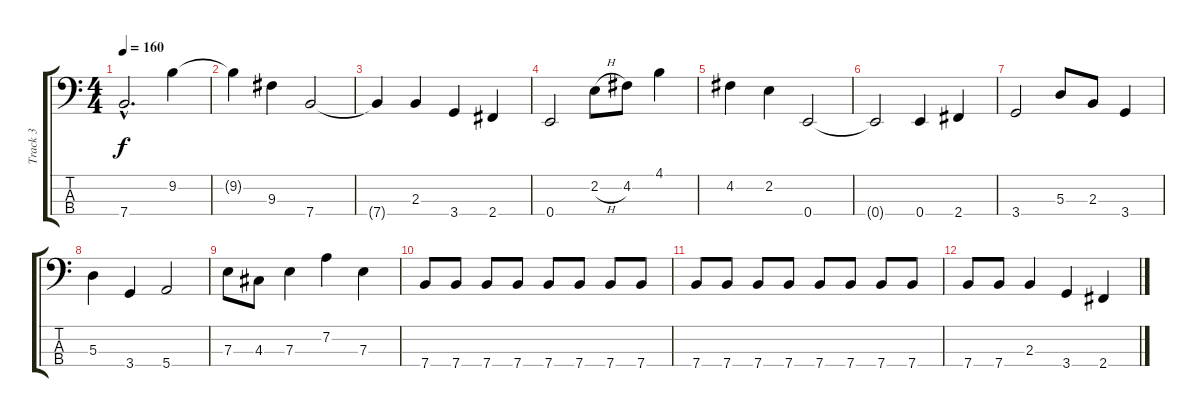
\track ("Track 3" "Track 3") {instrument electricbassfinger}
\staff {score tabs}
\tuning (G2 D2 A1 E1) {hide}
\ts (4 4)
\tempo 160
\clef f4
\ks c
7.4{hac}.2{d dy f instrument electricbassfinger} 9.2.4 |
9.2{t}.4 9.3.4 7.4.2 |
7.4{t}.4 2.3.4 3.4.4 2.4.4 |
0.4.2 2.2{h}.8 4.2.8 4.1.4 |
4.2.4 2.2.4 0.4.2 |
0.4{t}.2 0.4.4 2.4.4 |
3.4.2 5.3.8 2.3.8 3.4.4 |
5.3.4 3.4.4 5.4.2 |
7.3.8 4.3.8 7.3.4 7.2.4 7.3.4 |
7.4.8 7.4.8 7.4.8 7.4.8 7.4.8 7.4.8 7.4.8 7.4.8 |
7.4.8 7.4.8 7.4.8 7.4.8 7.4.8 7.4.8 7.4.8 7.4.8 |
7.4.8 7.4.8 2.3.4 3.4.4 2.4.4
